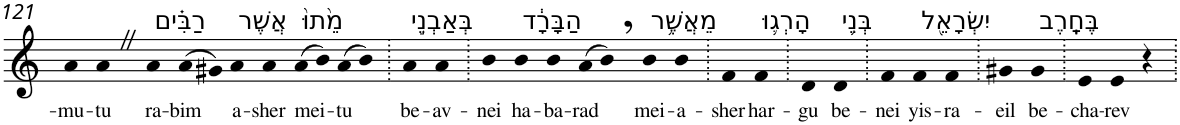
**kern	**text
*part1	*part1
*staff1	*staff1
*I"Piano	*
*I'Pno	*
!!LO:PB:g=z
*clefG2	*
*k[]	*
=121	=121
!	!LO:LY:b
4a	-mu-
!	!LO:LY:b
4aZ	-tu
!LO:TX:a:t=רַבִּ֗ים	!
!	!LO:LY:b
4a	ra-
!	!LO:LY:b
(>8a	-bim
8g#X)	.
!LO:TX:a:t=אֲשֶׁר	!
!	!LO:LY:b
4a	a-
!	!LO:LY:b
4a	-sher
!LO:TX:a:t=מֵ֙תוּ֙	!
!	!LO:LY:b
(>8a	mei-
8b)	.
!	!LO:LY:b
(>8a	-tu
8b)	.
=122.	=122.
!LO:TX:a:t=בְּאַבְנֵ֣י	!
!	!LO:LY:b
4a	be-
!	!LO:LY:b
4a	-av-
=123.	=123.
!	!LO:LY:b
4b	-nei
!LO:TX:a:t=הַבָּרָ֔ד	!
!	!LO:LY:b
4b	ha-
!	!LO:LY:b
4b	-ba-
!	!LO:LY:b
(>8a	-rad
8b,)	.
!LO:TX:a:t=מֵאֲשֶׁ֥ר	!
!	!LO:LY:b
4b	mei-
!	!LO:LY:b
4b	-a-
=124.	=124.
!	!LO:LY:b
4f	-sher
!LO:TX:a:t=הָרְג֛וּ	!
!	!LO:LY:b
4f	har-
=125.	=125.
!	!LO:LY:b
4d	-gu
!LO:TX:a:t=בְּנֵ֥י	!
!	!LO:LY:b
4d	be-
=126.	=126.
!	!LO:LY:b
4f	-nei
!LO:TX:a:t=יִשְׂרָאֵ֖ל	!
!	!LO:LY:b
4f	yis-
!	!LO:LY:b
4f	-ra-
=127.	=127.
!	!LO:LY:b
4g#X	-eil
!LO:TX:a:t=בֶּחָֽרֶב	!
!	!LO:LY:b
4g#	be-
=128.	=128.
!	!LO:LY:b
4e	-cha-
!	!LO:LY:b
4e	-rev
4r	.
=.	=.
*-	*-
